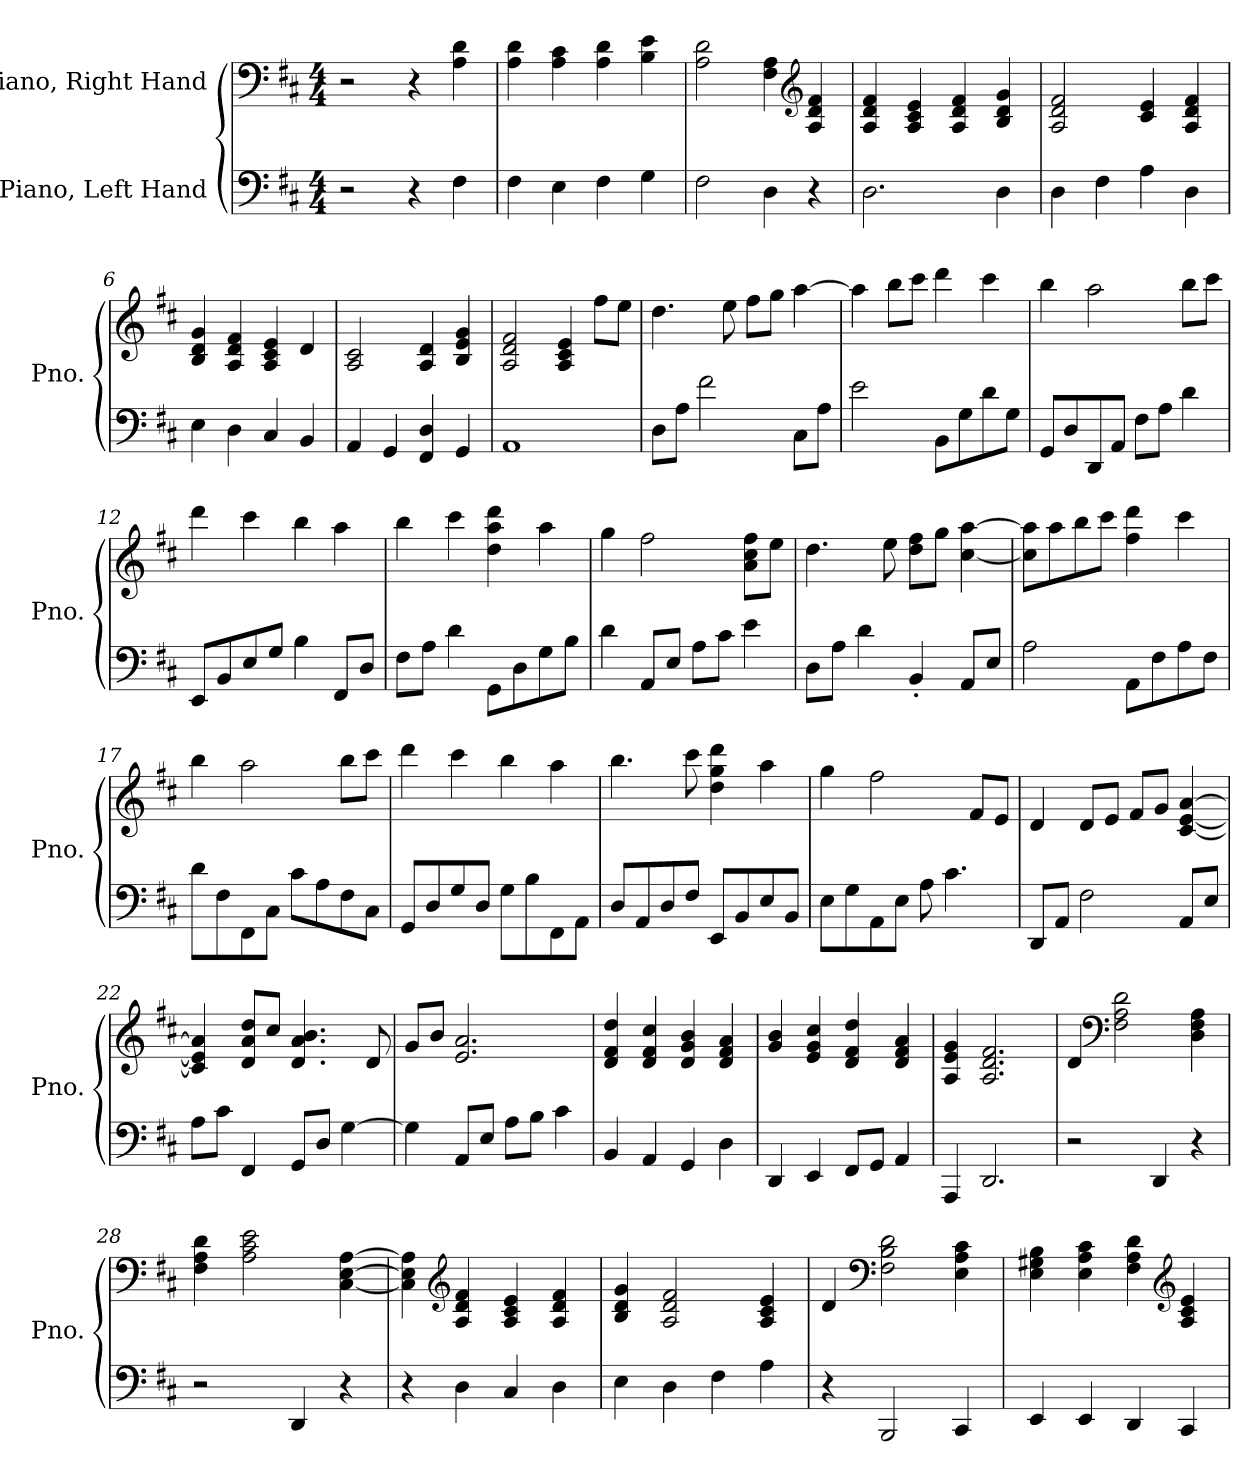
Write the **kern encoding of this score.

**kern	**kern
*part2	*part1
*staff2	*staff1
*I"Piano, Left Hand	*I"Piano, Right Hand
*I'Pno.	*I'Pno.
*clefF4	*clefF4
*k[f#c#]	*k[f#c#]
*M4/4	*M4/4
*MM100	*MM100
=1	=1
2r	2r
4r	4r
4F#\	4A\ 4d\
=2	=2
4F#\	4A\ 4d\
4E\	4A\ 4c#\
4F#\	4A\ 4d\
4G\	4B\ 4e\
=3	=3
2F#\	2A\ 2d\
4D\	4F#\ 4A\
*	*clefG2
4r	4A/ 4d/ 4f#/
=4	=4
2.D\	4A/ 4d/ 4f#/
.	4A/ 4c#/ 4e/
.	4A/ 4d/ 4f#/
4D\	4B/ 4d/ 4g/
=5	=5
4D\	2A/ 2d/ 2f#/
4F#\	.
4A\	4c#/ 4e/
4D\	4A/ 4d/ 4f#/
=6	=6
4E\	4B/ 4d/ 4g/
4D\	4A/ 4d/ 4f#/
4C#/	4A/ 4c#/ 4e/
4BB/	4d/
!!LO:LB:g=z
=7	=7
4AA/	2A/ 2c#/
4GG/	.
4FF#/ 4D/	4A/ 4d/
4GG/	4B/ 4e/ 4g/
=8	=8
1AA	2A/ 2d/ 2f#/
.	4A/ 4c#/ 4e/
.	8ff#\L
.	8ee\J
=9	=9
8D\L	4.dd\
8A\J	.
2f#\	.
.	8ee\
.	8ff#\L
.	8gg\J
8C#\L	[4aa\
8A\J	.
=10	=10
2e\	4aa\]
.	8bb\L
.	8ccc#\J
8BB\L	4ddd\
8G\	.
8d\	4ccc#\
8G\J	.
=11	=11
8GG/L	4bb\
8D/	.
8DD/	2aa\
8AA/J	.
8F#\L	.
8A\J	.
4d\	8bb\L
.	8ccc#\J
!!LO:LB:g=z
=12	=12
8EE/L	4ddd\
8BB/	.
8E/	4ccc#\
8G/J	.
4B\	4bb\
8FF#/L	4aa\
8D/J	.
=13	=13
8F#\L	4bb\
8A\J	.
4d\	4ccc#\
8GG\L	4dd\ 4aa\ 4ddd\
8D\	.
8G\	4aa\
8B\J	.
=14	=14
4d\	4gg\
8AA/L	2ff#\
8E/J	.
8A\L	.
8c#\J	.
4e\	8a\ 8cc#\ 8ff#\L
.	8ee\J
=15	=15
8D\L	4.dd\
8A\J	.
4d\	.
.	8ee\
4BB'/	8dd\ 8ff#\L
.	8gg\J
8AA/L	[4cc#\ [4aa\
8E/J	.
=16	=16
2A\	8cc#\] 8aa\]L
.	8aa\
.	8bb\
.	8ccc#\J
8AA\L	4ff#\ 4ddd\
8F#\	.
8A\	4ccc#\
8F#\J	.
!!LO:LB:g=z
=17	=17
8d\L	4bb\
8F#\	.
8FF#\	2aa\
8C#\J	.
8c#\L	.
8A\	.
8F#\	8bb\L
8C#\J	8ccc#\J
=18	=18
8GG/L	4ddd\
8D/	.
8G/	4ccc#\
8D/J	.
8G\L	4bb\
8B\	.
8FF#\	4aa\
8AA\J	.
=19	=19
8D/L	4.bb\
8AA/	.
8D/	.
8F#/J	8ccc#\
8EE/L	4dd\ 4gg\ 4ddd\
8BB/	.
8E/	4aa\
8BB/J	.
=20	=20
8E\L	4gg\
8G\	.
8AA\	2ff#\
8E\J	.
8A\	.
4.c#\	.
.	8f#/L
.	8e/J
=21	=21
8DD/L	4d/
8AA/J	.
2F#\	8d/L
.	8e/J
.	8f#/L
.	8g/J
8AA/L	[4c#/ [4e/ [4a/
8E/J	.
!!LO:LB:g=z
=22	=22
8A\L	4c#/] 4e/] 4a/]
8c#\J	.
4FF#/	8d/ 8a/ 8dd/L
.	8cc#/J
8GG/L	4.d/ 4.a/ 4.b/
8D/J	.
[4G\	.
.	8d/
=23	=23
4G\]	8g/L
.	8b/J
8AA/L	2.e/ 2.a/
8E/J	.
8A\L	.
8B\J	.
4c#\	.
=24	=24
4BB/	4d/ 4f#/ 4dd/
4AA/	4d/ 4f#/ 4cc#/
4GG/	4d/ 4g/ 4b/
4D\	4d/ 4f#/ 4a/
=25	=25
4DD/	4g/ 4b/
4EE/	4e/ 4g/ 4cc#/
8FF#/L	4d/ 4f#/ 4dd/
8GG/J	.
4AA/	4d/ 4f#/ 4a/
=26	=26
4AAA/	4A/ 4e/ 4g/
2.DD/	2.A/ 2.d/ 2.f#/
=27	=27
2r	4d/
*	*clefF4
.	2F#\ 2A\ 2d\
4DD/	.
4r	4D\ 4F#\ 4A\
=28	=28
2r	4F#\ 4A\ 4d\
.	2A\ 2c#\ 2e\
4DD/	.
4r	[4C#\ [4E\ [4A\
!!LO:LB:g=z
=29	=29
4r	4C#\] 4E\] 4A\]
*	*clefG2
4D\	4A/ 4d/ 4f#/
4C#/	4A/ 4c#/ 4e/
4D\	4A/ 4d/ 4f#/
=30	=30
4E\	4B/ 4d/ 4g/
4D\	2A/ 2d/ 2f#/
4F#\	.
4A\	4A/ 4c#/ 4e/
=31	=31
4r	4d/
*	*clefF4
2BBB/	2F#\ 2B\ 2d\
4CC#/	4E\ 4A\ 4c#\
=32	=32
4EE/	4E\ 4G#X\ 4B\
4EE/	4E\ 4A\ 4c#\
4DD/	4F#\ 4A\ 4d\
*	*clefG2
4CC#/	4A/ 4c#/ 4e/
=	=
*-	*-
